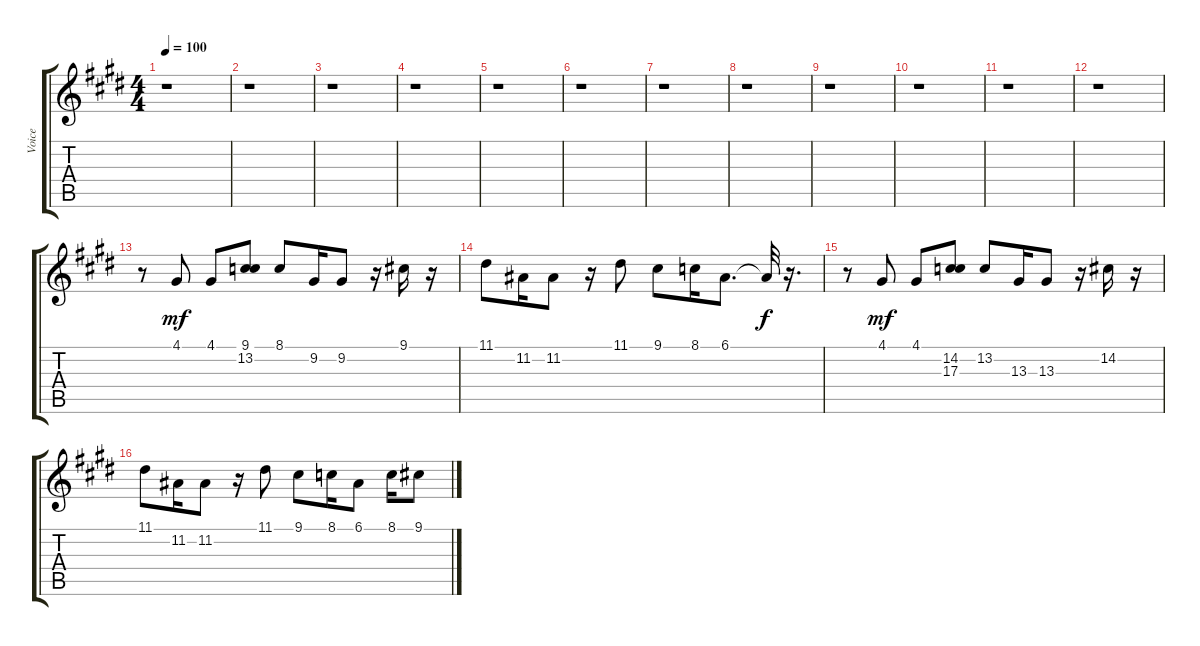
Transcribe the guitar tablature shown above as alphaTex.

\track ("Voice" "Voice") {instrument synthvoice}
\staff {score tabs}
\tuning (E4 B3 G3 D3 A2 E2) {hide}
\ts (4 4)
\tempo 100
\clef g2
\ks e
r.1{dy f} |
r.1 |
r.1 |
r.1 |
r.1 |
r.1 |
r.1 |
r.1 |
r.1 |
r.1 |
r.1 |
r.1 |
r.8 4.1.8{dy mf} 4.1.8 (9.1 13.2).8 8.1.8 9.2.16 9.2.8 r.16 9.1.16 r.16 |
11.1.8 11.2.16 11.2.8 r.16 11.1.8 9.1.8 8.1.16 6.1.8{d} 6.1{t}.32{dy f} r.16{d} |
r.8 4.1.8{dy mf} 4.1.8 (14.2 17.3).8 13.2.8 13.3.16 13.3.8 r.16 14.2.16 r.16 |
11.1.8 11.2.16 11.2.8 r.16 11.1.8 9.1.8 8.1.16 6.1.8 8.1.16 9.1.8
